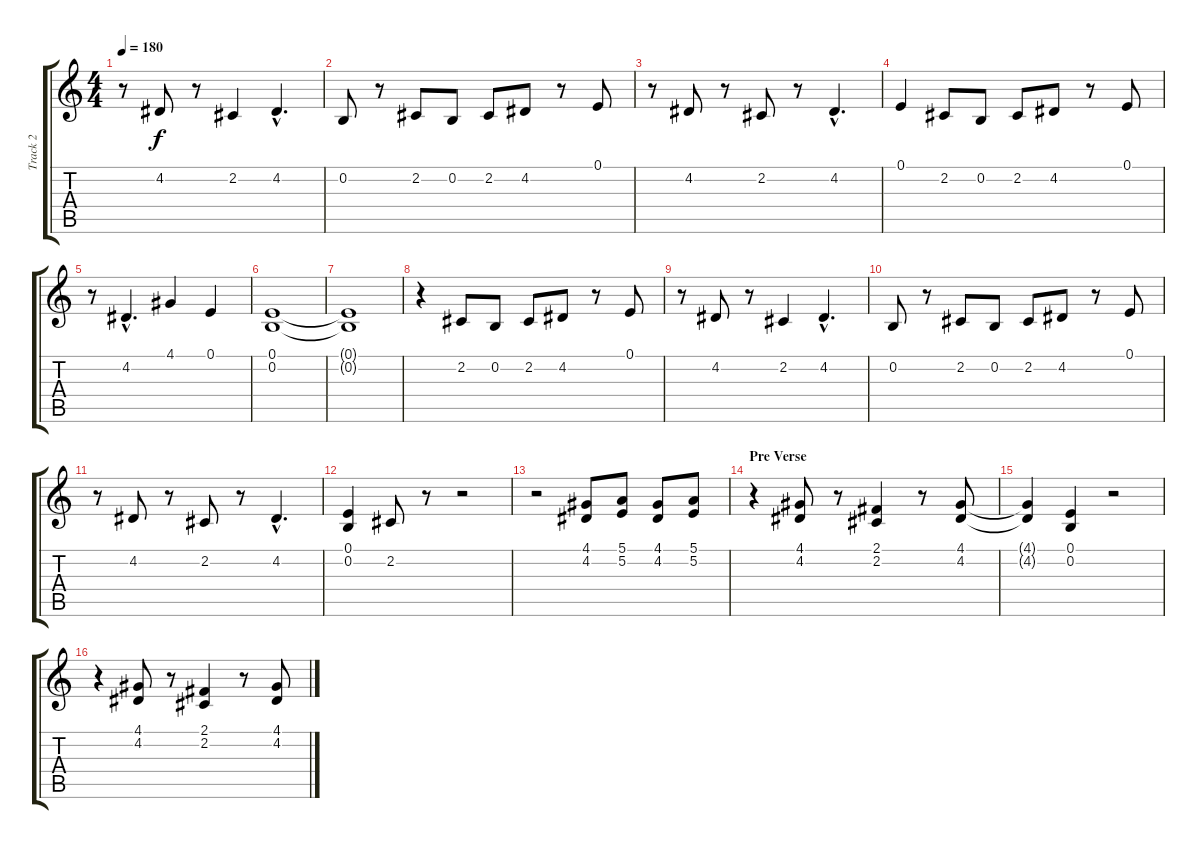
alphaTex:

\track ("Track 2" "Track 2") {instrument brasssection}
\staff {score tabs}
\tuning (E4 B3 G3 D3 A2 E2) {hide}
\ts (4 4)
\tempo 180
\clef g2
\ks c
r.8{dy f} 4.2.8 r.8 2.2.4 4.2{hac}.4{d} |
0.2.8 r.8 2.2.8 0.2.8 2.2.8 4.2.8 r.8 0.1.8 |
r.8 4.2.8 r.8 2.2.8 r.8 4.2{hac}.4{d} |
0.1.4 2.2.8 0.2.8 2.2.8 4.2.8 r.8 0.1.8 |
r.8 4.2{hac}.4{d} 4.1.4 0.1.4 |
(0.1 0.2).1 |
(0.1{t} 0.2{t}).1 |
r.4 2.2.8 0.2.8 2.2.8 4.2.8 r.8 0.1.8 |
r.8 4.2.8 r.8 2.2.4 4.2{hac}.4{d} |
0.2.8 r.8 2.2.8 0.2.8 2.2.8 4.2.8 r.8 0.1.8 |
r.8 4.2.8 r.8 2.2.8 r.8 4.2{hac}.4{d} |
(0.1 0.2).4 2.2.8 r.8 r.2 |
r.2 (4.1 4.2).8 (5.1 5.2).8 (4.1 4.2).8 (5.1 5.2).8 |
\section ("" "Pre Verse")
r.4 (4.1 4.2).8 r.8 (2.1 2.2).4 r.8 (4.1 4.2).8 |
(4.1{t} 4.2{t}).4 (0.1 0.2).4 r.2 |
r.4 (4.1 4.2).8 r.8 (2.1 2.2).4 r.8 (4.1 4.2).8
